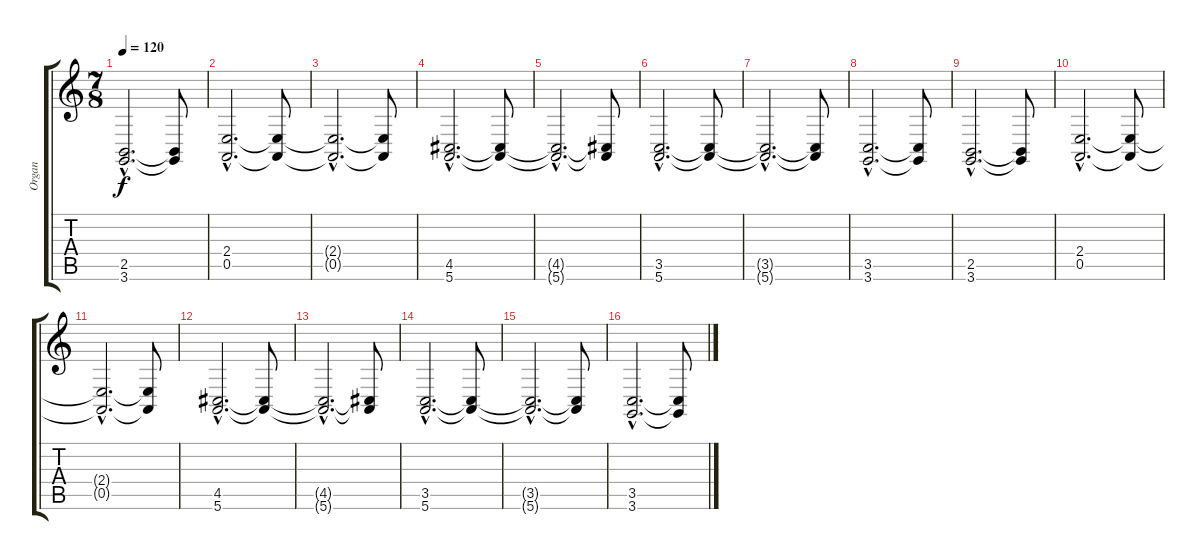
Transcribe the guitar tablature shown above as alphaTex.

\track ("Organ" "Organ") {instrument drawbarorgan}
\staff {score tabs}
\tuning (E4 B3 G3 D3 A2 E2) {hide}
\ts (7 8)
\tempo 120
\clef g2
\ks c
(2.5{hac} 3.6{hac}).2{d dy f} (2.5{t} 3.6{t}).8 |
(2.4{hac} 0.5{hac}).2{d} (2.4{t} 0.5{t}).8 |
(2.4{hac t} 0.5{hac t}).2{d} (2.4{t} 0.5{t}).8 |
(4.5{hac} 5.6{hac}).2{d} (4.5{t} 5.6{t}).8 |
(4.5{hac t} 5.6{hac t}).2{d} (4.5{t} 5.6{t}).8 |
(3.5{hac} 5.6{hac}).2{d} (3.5{t} 5.6{t}).8 |
(3.5{hac t} 5.6{hac t}).2{d} (3.5{t} 5.6{t}).8 |
(3.5{hac} 3.6{hac}).2{d} (3.5{t} 3.6{t}).8 |
(2.5{hac} 3.6{hac}).2{d} (2.5{t} 3.6{t}).8 |
(2.4{hac} 0.5{hac}).2{d} (2.4{t} 0.5{t}).8 |
(2.4{hac t} 0.5{hac t}).2{d} (2.4{t} 0.5{t}).8 |
(4.5{hac} 5.6{hac}).2{d} (4.5{t} 5.6{t}).8 |
(4.5{hac t} 5.6{hac t}).2{d} (4.5{t} 5.6{t}).8 |
(3.5{hac} 5.6{hac}).2{d} (3.5{t} 5.6{t}).8 |
(3.5{hac t} 5.6{hac t}).2{d} (3.5{t} 5.6{t}).8 |
(3.5{hac} 3.6{hac}).2{d} (3.5{t} 3.6{t}).8
